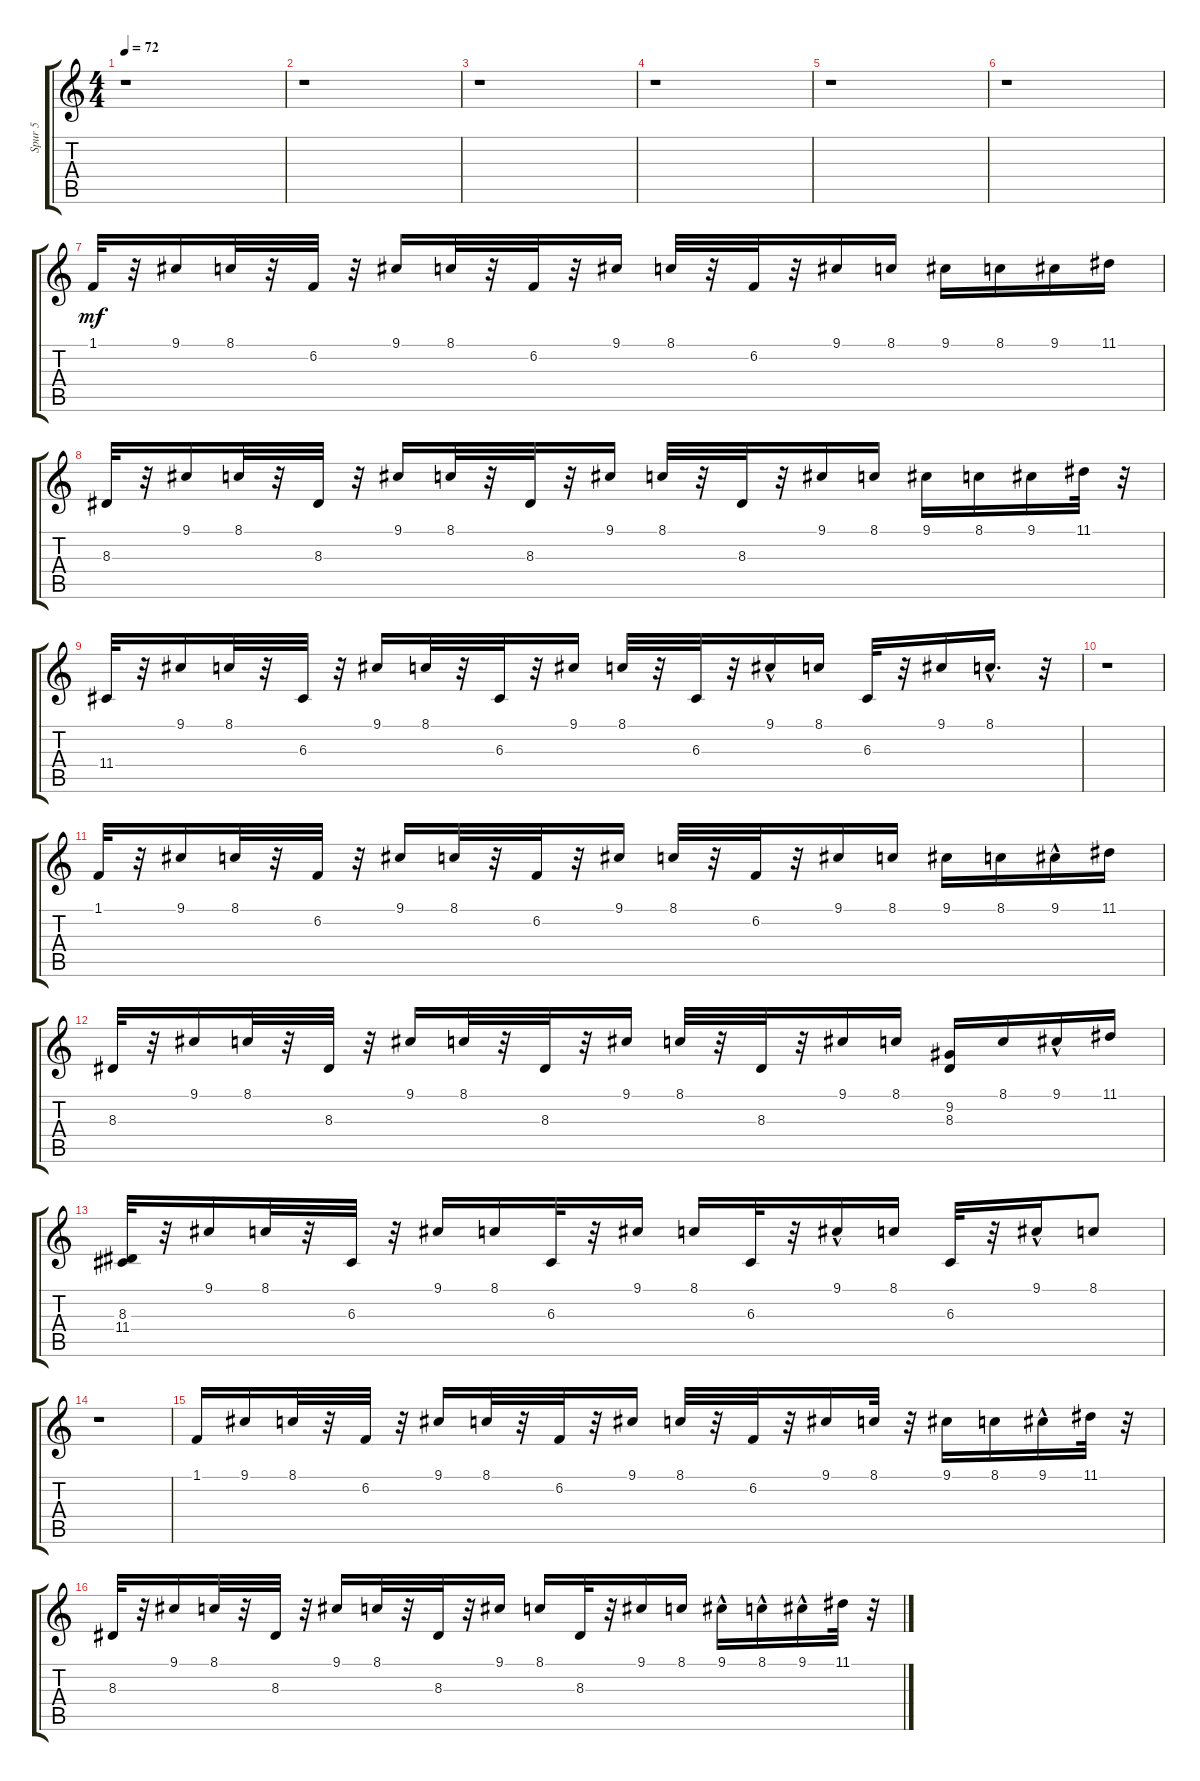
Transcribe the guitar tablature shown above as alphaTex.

\track ("Spur 5" "Spur 5") {instrument honkytonkpiano}
\staff {score tabs}
\tuning (E4 B3 G3 D3 A2 E2) {hide}
\ts (4 4)
\tempo 72
\clef g2
\ks c
r.1{dy mf} |
r.1 |
r.1 |
r.1 |
r.1 |
r.1 |
1.1.32{instrument honkytonkpiano} r.32 9.1.16 8.1.32 r.32 6.2.32 r.32 9.1.16 8.1.32 r.32 6.2.32 r.32 9.1.16 8.1.32 r.32 6.2.32 r.32 9.1.16 8.1.16 9.1.16 8.1.16 9.1.16 11.1.16 |
8.3.32 r.32 9.1.16 8.1.32 r.32 8.3.32 r.32 9.1.16 8.1.32 r.32 8.3.32 r.32 9.1.16 8.1.32 r.32 8.3.32 r.32 9.1.16 8.1.16 9.1.16 8.1.16 9.1.16 11.1.32 r.32 |
11.4.32 r.32 9.1.16 8.1.32 r.32 6.3.32 r.32 9.1.16 8.1.32 r.32 6.3.32 r.32 9.1.16 8.1.32 r.32 6.3.32 r.32 9.1{hac}.16 8.1.16 6.3.32 r.32 9.1.16 8.1{hac}.16{d} r.32 |
r.1 |
1.1.32 r.32 9.1.16 8.1.32 r.32 6.2.32 r.32 9.1.16 8.1.32 r.32 6.2.32 r.32 9.1.16 8.1.32 r.32 6.2.32 r.32 9.1.16 8.1.16 9.1.16 8.1.16 9.1{hac}.16 11.1.16 |
8.3.32 r.32 9.1.16 8.1.32 r.32 8.3.32 r.32 9.1.16 8.1.32 r.32 8.3.32 r.32 9.1.16 8.1.32 r.32 8.3.32 r.32 9.1.16 8.1.16 (9.2 8.3).16 8.1.16 9.1{hac}.16 11.1.16 |
(8.3 11.4).32 r.32 9.1.16 8.1.32 r.32 6.3.32 r.32 9.1.16 8.1.16 6.3.32 r.32 9.1.16 8.1.16 6.3.32 r.32 9.1{hac}.16 8.1.16 6.3.32 r.32 9.1{hac}.16 8.1.8 |
r.1 |
1.1.16{volume 12 balance 8 instrument honkytonkpiano} 9.1.16 8.1.32 r.32 6.2.32 r.32 9.1.16 8.1.32 r.32 6.2.32 r.32 9.1.16 8.1.32 r.32 6.2.32 r.32 9.1.16 8.1.32 r.32 9.1.16 8.1.16 9.1{hac}.16 11.1.32 r.32 |
8.3.32 r.32 9.1.16 8.1.32 r.32 8.3.32 r.32 9.1.16 8.1.32 r.32 8.3.32 r.32 9.1.16 8.1.16 8.3.32 r.32 9.1.16 8.1.16 9.1{hac}.16 8.1{hac}.16 9.1{hac}.16 11.1.32 r.32
